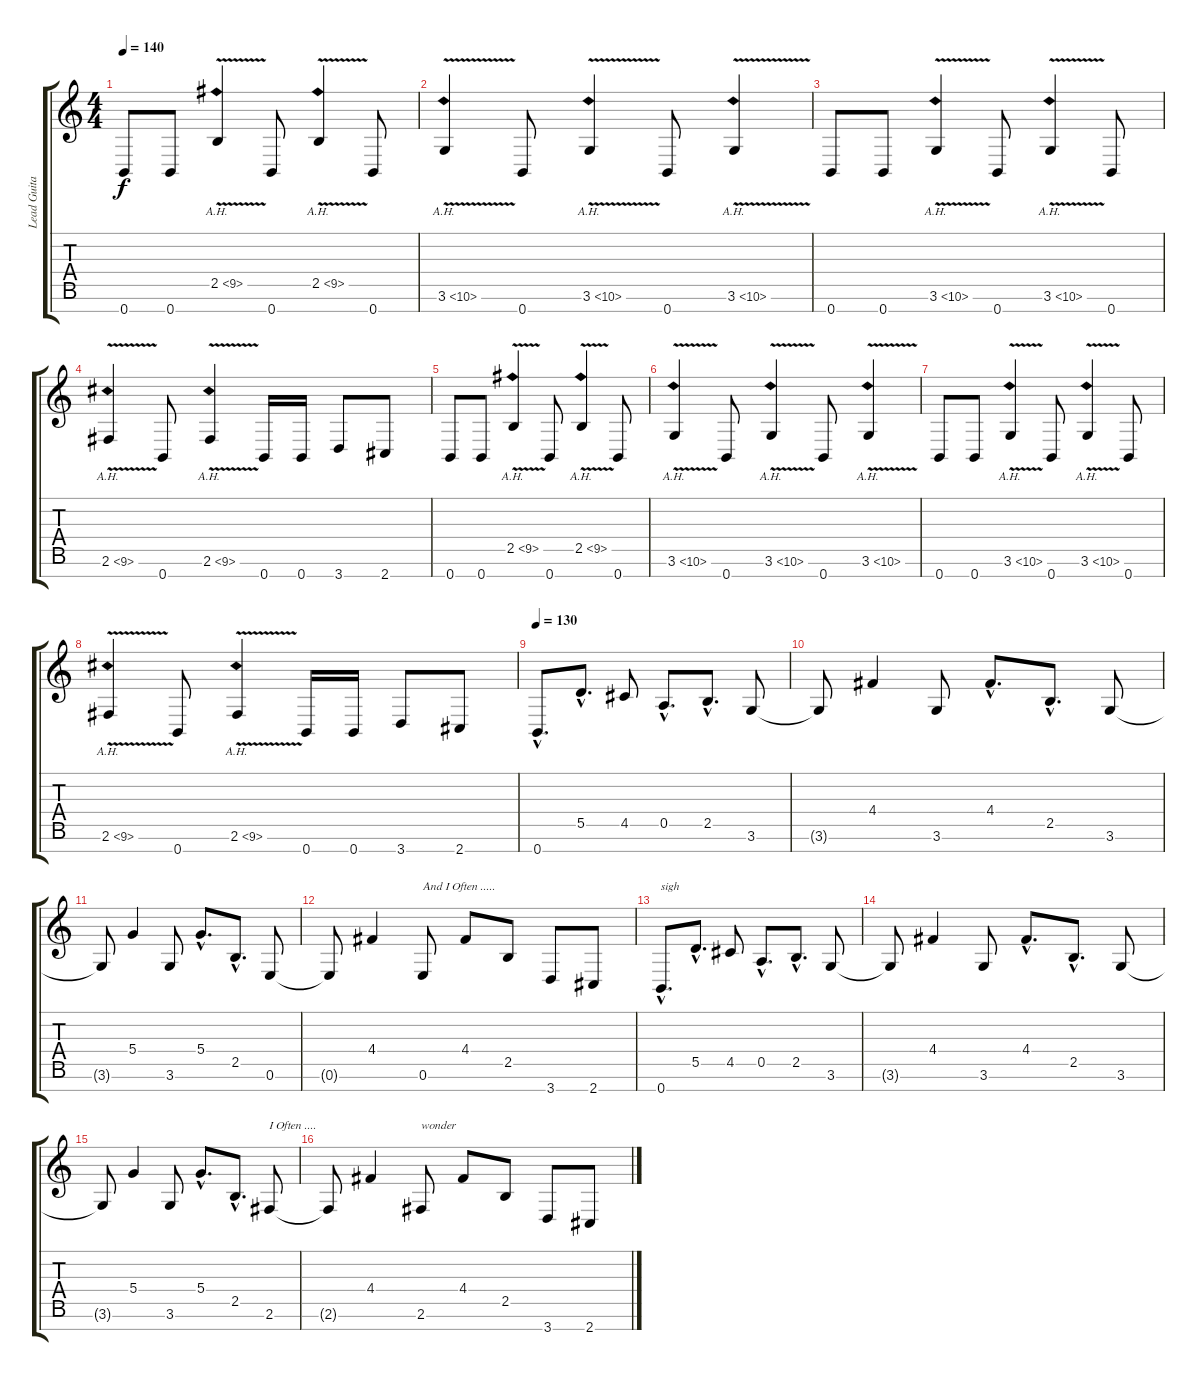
\track ("Lead Guitar (2nd Clean Guitar)" "Lead Guita") {instrument distortionguitar}
\staff {score tabs}
\tuning (E4 B3 G3 D3 A2 E2 B1) {hide}
\ts (4 4)
\tempo 140
\clef g2
\ks c
0.7.8{dy f} 0.7.8 2.5{ah 7 v}.4 0.7.8 2.5{ah 7 v}.4 0.7.8 |
3.6{ah 7 v}.4 0.7.8 3.6{ah 7 v}.4 0.7.8 3.6{ah 7 v}.4 |
0.7.8 0.7.8 3.6{ah 7 v}.4 0.7.8 3.6{ah 7 v}.4 0.7.8 |
2.6{ah 7 v}.4 0.7.8 2.6{ah 7 v}.4 0.7.16 0.7.16 3.7.8 2.7.8 |
0.7.8 0.7.8 2.5{ah 7 v}.4 0.7.8 2.5{ah 7 v}.4 0.7.8 |
3.6{ah 7 v}.4 0.7.8 3.6{ah 7 v}.4 0.7.8 3.6{ah 7 v}.4 |
0.7.8 0.7.8 3.6{ah 7 v}.4 0.7.8 3.6{ah 7 v}.4 0.7.8 |
2.6{ah 7 v}.4 0.7.8 2.6{ah 7 v}.4 0.7.16 0.7.16 3.7.8 2.7.8 |
\tempo 130
0.7{hac}.8{d volume 12 instrument electricguitarclean} 5.5{hac}.8{d} 4.5.8 0.5{hac}.8{d} 2.5{hac}.8{d} 3.6.8 |
3.6{t}.8 4.4.4 3.6.8 4.4{hac}.8{d} 2.5{hac}.8{d} 3.6.8 |
3.6{t}.8 5.4.4 3.6.8 5.4{hac}.8{d} 2.5{hac}.8{d} 0.6.8 |
0.6{t}.8 4.4.4 0.6.8{txt "And I Often ....."} 4.4.8 2.5.8 3.7.8 2.7.8 |
0.7{hac}.8{d txt "sigh"} 5.5{hac}.8{d} 4.5.8 0.5{hac}.8{d} 2.5{hac}.8{d} 3.6.8 |
3.6{t}.8 4.4.4 3.6.8 4.4{hac}.8{d} 2.5{hac}.8{d} 3.6.8 |
3.6{t}.8 5.4.4 3.6.8 5.4{hac}.8{d} 2.5{hac}.8{d} 2.6.8{txt "I Often .... "} |
2.6{t}.8 4.4.4 2.6.8{txt "wonder "} 4.4.8 2.5.8 3.7.8 2.7.8
